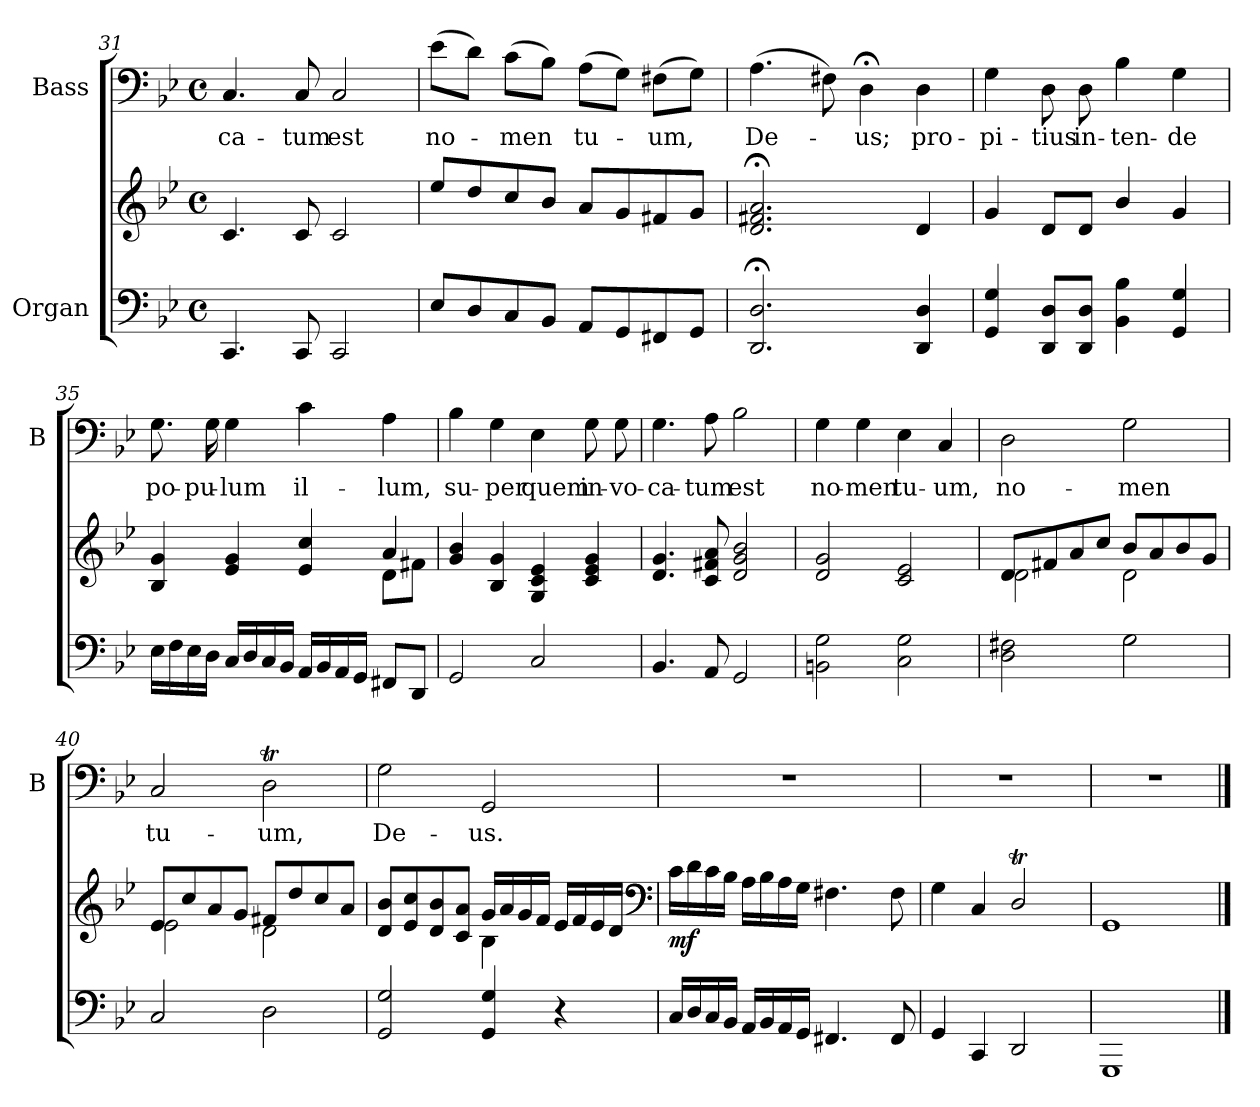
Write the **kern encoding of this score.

**kern	**kern	**dynam	**kern	**text
*part2	*part2	*part2	*part1	*part1
*staff3	*staff2	*staff2/3	*staff1	*staff1
*I"Organ	*	*	*I"Bass	*
*	*	*	*I'B	*
*clefF4	*clefG2	*	*clefF4	*
*k[b-e-]	*k[b-e-]	*	*k[b-e-]	*
*B-:	*B-:	*	*B-:	*
*M4/4	*M4/4	*	*M4/4	*
*met(c)	*met(c)	*	*met(c)	*
=31	=31	=31	=31	=31
*	*^	*	*	*
!	!	!	!	!	!LO:LY:b
4.CC	4.c	1ryy	.	4.C	-ca-
!	!	!	!	!	!LO:LY:b
8CC	8c	.	.	8C	-tum
!	!	!	!	!	!LO:LY:b
2CC	2c	.	.	2C	est
=32	=32	=32	=32	=32	=32
!	!	!	!	!	!LO:LY:b
8E-L	8ee-L	1ryy	.	(>8e-L	no-
8D	8dd	.	.	8dJ)	.
!	!	!	!	!	!LO:LY:b
8C	8cc	.	.	(>8cL	men
8BB-J	8b-J	.	.	8B-J)	.
!	!	!	!	!	!LO:LY:b
8AAL	8aL	.	.	(>8AL	tu-
8GG	8g	.	.	8GJ)	.
!	!	!	!	!	!LO:LY:b
8FF#X	8f#X	.	.	(>8F#XL	um,
8GGJ	8gJ	.	.	8GJ)	.
=33	=33	=33	=33	=33	=33
!	!	!	!	!	!LO:LY:b
2.DD; 2.D;	2.d;< 2.f#X;< 2.a;<	1ryy	.	(>4.A	De-
.	.	.	.	8F#X)	.
!	!	!	!	!	!LO:LY:b
.	.	.	.	4D;<	us;
!	!	!	!	!	!LO:LY:b
4DD 4D	4d	.	.	4D	pro-
!!LO:LB:g=z
=34	=34	=34	=34	=34	=34
!	!	!	!	!	!LO:LY:b
4GG 4G	4g	1ryy	.	4G	-pi-
!	!	!	!	!	!LO:LY:b
8DD 8DL	8dL	.	.	8D	-tius
!	!	!	!	!	!LO:LY:b
8DD 8DJ	8dJ	.	.	8D	in-
!	!	!	!	!	!LO:LY:b
4BB- 4B-	4b-/	.	.	4B-	-ten-
!	!	!	!	!	!LO:LY:b
4GG 4G	4g	.	.	4G	-de
=35	=35	=35	=35	=35	=35
!	!	!	!	!	!LO:LY:b
16E-LL	4B- 4g	2.ryy	.	8.G	po-
16F	.	.	.	.	.
16E-	.	.	.	.	.
!	!	!	!	!	!LO:LY:b
16DJJ	.	.	.	16G	-pu-
!	!	!	!	!	!LO:LY:b
16CLL	4e- 4g	.	.	4G	-lum
16D	.	.	.	.	.
16C	.	.	.	.	.
16BB-JJ	.	.	.	.	.
!	!	!	!	!	!LO:LY:b
16AALL	4e- 4cc	.	.	4c	il-
16BB-	.	.	.	.	.
16AA	.	.	.	.	.
16GGJJ	.	.	.	.	.
!	!	!	!	!	!LO:LY:b
8FF#XL	4a	8d\L	.	4A	-lum,
8DDJ	.	8f#X\J	.	.	.
=36	=36	=36	=36	=36	=36
!	!	!	!	!	!LO:LY:b
2GG	4g 4b-	2.ryy	.	4B-	su-
!	!	!	!	!	!LO:LY:b
.	4B- 4g	.	.	4G	-per
!	!	!	!	!	!LO:LY:b
2C	4G 4c 4e-	.	.	4E-	quem
!	!	!	!	!	!LO:LY:b
.	4c 4e- 4g	4ryy	.	8G	in-
!	!	!	!	!	!LO:LY:b
.	.	.	.	8G	-vo-
=37	=37	=37	=37	=37	=37
!	!	!	!	!	!LO:LY:b
4.BB-	4.d 4.g	1ryy	.	4.G	-ca-
!	!	!	!	!	!LO:LY:b
8AA	8c 8f#X 8a	.	.	8A	-tum
!	!	!	!	!	!LO:LY:b
2GG	2d 2g 2b-	.	.	2B-	est
=38	=38	=38	=38	=38	=38
!	!	!	!	!	!LO:LY:b
2BBn 2G	2d 2g	1ryy	.	4G	no-
!	!	!	!	!	!LO:LY:b
.	.	.	.	4G	-men
!	!	!	!	!	!LO:LY:b
2C 2G	2c 2e-	.	.	4E-	tu-
!	!	!	!	!	!LO:LY:b
.	.	.	.	4C	-um,
!!LO:LB:g=z
=39	=39	=39	=39	=39	=39
!	!	!	!	!	!LO:LY:b
2D 2F#X	8dL	2d\	.	2D	no-
.	8f#X	.	.	.	.
.	8a	.	.	.	.
.	8ccJ	.	.	.	.
!	!	!	!	!	!LO:LY:b
2G	8b-L	2d\	.	2G	-men
.	8a	.	.	.	.
.	8b-	.	.	.	.
.	8gJ	.	.	.	.
=40	=40	=40	=40	=40	=40
!	!	!	!	!	!LO:LY:b
2C	8e-L	2e-\	.	2C	tu-
.	8cc	.	.	.	.
.	8a	.	.	.	.
.	8gJ	.	.	.	.
!	!	!	!	!	!LO:LY:b
2D	8f#XL	2d\	.	2Dt	-um,
.	8dd	.	.	.	.
.	8cc	.	.	.	.
.	8aJ	.	.	.	.
=41	=41	=41	=41	=41	=41
!	!	!	!	!	!LO:LY:b
2GG 2G	8d 8b-L	2ryy	.	2G	De-
.	8e- 8cc	.	.	.	.
.	8d 8b-	.	.	.	.
.	8c 8aJ	.	.	.	.
!	!	!	!	!	!LO:LY:b
4GG 4G	16gLL	4B-\	.	2GG	-us.
.	16a	.	.	.	.
.	16g	.	.	.	.
.	16fJJ	.	.	.	.
4r	16e-LL	4ryy	.	.	.
.	16f	.	.	.	.
.	16e-	.	.	.	.
.	16dJJ	.	.	.	.
*	*clefF4	*	*	*	*
=42	=42	=42	=42	=42	=42
!	!	!	!LO:DY:b	!	!
16CLL	16cLL	2.ryy	mf	1r	.
16D	16d	.	.	.	.
16C	16c	.	.	.	.
16BB-JJ	16B-JJ	.	.	.	.
16AALL	16ALL	.	.	.	.
16BB-	16B-	.	.	.	.
16AA	16A	.	.	.	.
16GGJJ	16GJJ	.	.	.	.
4.FF#X	4.F#X	.	.	.	.
.	.	4ryy	.	.	.
8FF#	8F#	.	.	.	.
=43	=43	=43	=43	=43	=43
4GG	4G	2.ryy	.	1r	.
4CC	4C	.	.	.	.
2DD	2Dt/	.	.	.	.
.	.	4ryy	.	.	.
=44	=44	=44	=44	=44	=44
1GGG	1GG	2.ryy	.	1r	.
.	.	4ryy	.	.	.
*	*v	*v	*	*	*
==	==	==	==	==
*-	*-	*-	*-	*-
